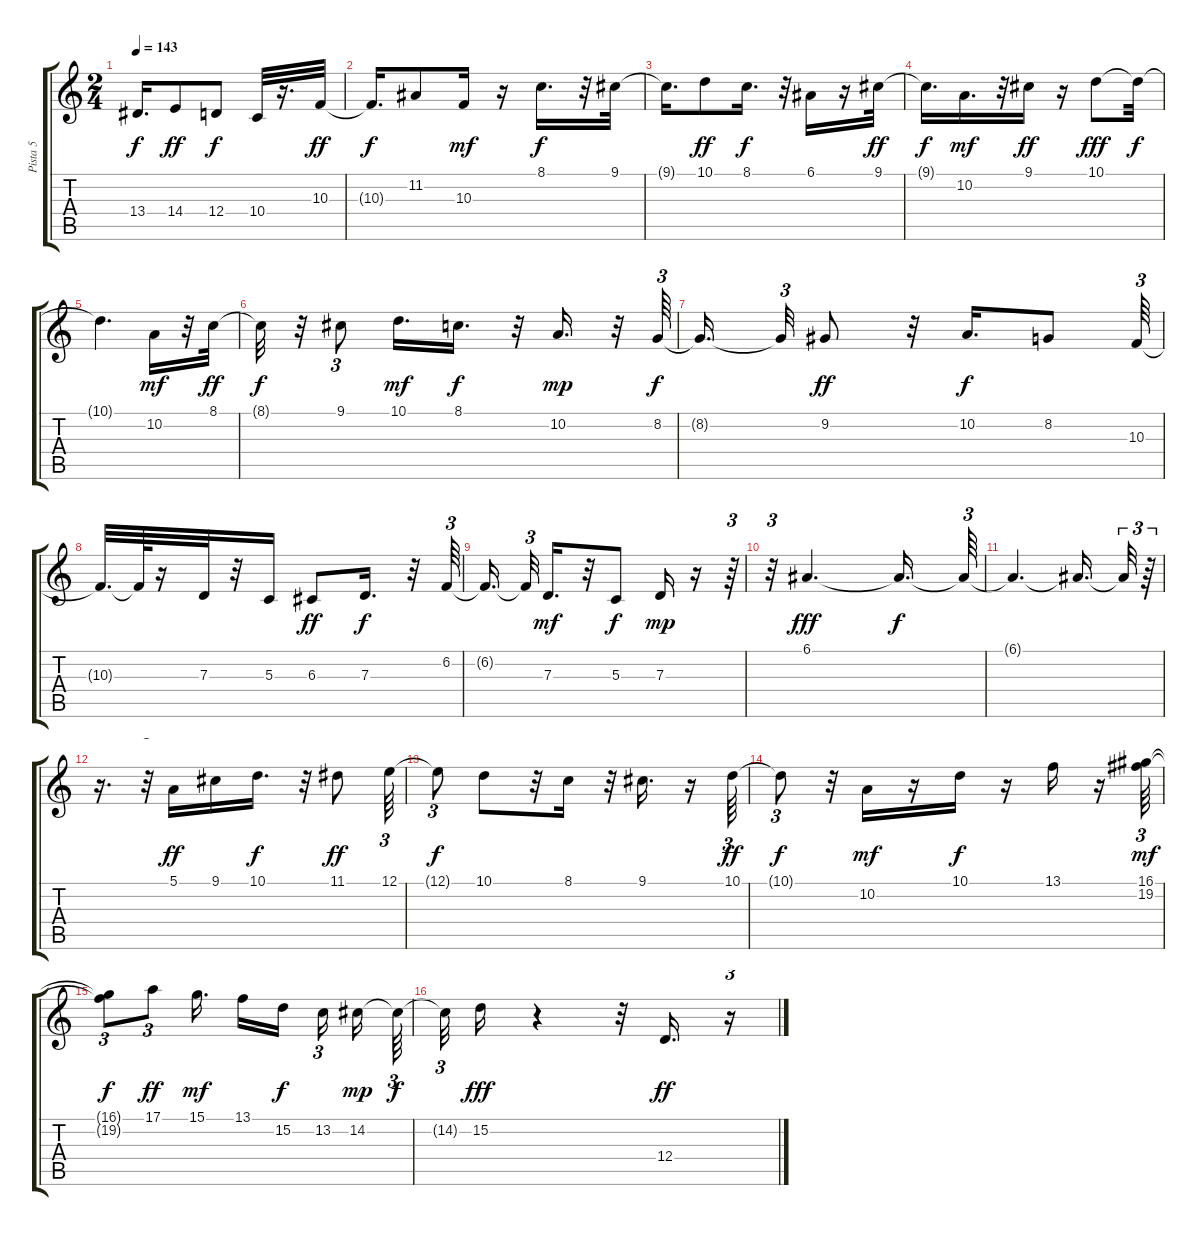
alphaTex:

\track ("Pista 5" "Pista 5") {instrument harmonica}
\staff {score tabs}
\tuning (E4 B3 G3 D3 A2 E2) {hide}
\ts (2 4)
\tempo 143
\clef g2
\ks c
13.4{t}.16{d dy f} 14.4.8{dy ff} 12.4.8{dy f} 10.4.32 r.16{d} 10.3.32{dy ff} |
10.3{t}.16{d dy f} 11.2.8 10.3.16{dy mf} r.16 8.1.16{d dy f} r.32 9.1.32 |
9.1{t}.16{d} 10.1.8{dy ff} 8.1.16{d dy f} r.32 6.1.16 r.16 9.1.32{dy ff} |
9.1{t}.16{d dy f} 10.2.16{d dy mf} r.32 9.1.16{dy ff} r.16 10.1.8{dy fff} 10.1{t}.32{dy f} |
10.1{t}.4{d} 10.2.16{dy mf} r.32 8.1.32{dy ff} |
8.1{t}.32{dy f} r.32 9.1.8{tu (3 2)} 10.1.16{d dy mf} 8.1.16{d dy f} r.32 10.2.16{d dy mp} r.32 8.2.64{tu (3 2) dy f} |
8.2{t}.16{d beam splitsecondary} 8.2{t}.32{tu (3 2)} 9.2.8{dy ff} r.32 10.2.16{d dy f} 8.2.8 10.3.64{tu (3 2)} |
10.3{t}.32{d} 10.3{t}.64 r.16 7.3.32 r.32 5.3.16 6.3.8{dy ff} 7.3.16{d dy f} r.32 6.2.64{tu (3 2)} |
6.2{t}.16{d beam splitsecondary} 6.2{t}.32{tu (3 2)} 7.3.16{d dy mf} r.32 5.3.8{dy f} 7.3.16{dy mp} r.16 r.64{tu (3 2)} |
r.32{tu (3 2)} 6.1.4{d dy fff} 6.1{t}.16{d dy f} 6.1{t}.64{tu (3 2)} |
6.1{t}.4{d} 6.1{t}.16{d} 6.1{t}.32{tu (3 2)} r.64{tu (3 2)} |
r.16{d} r.32{tu (3 2)} 5.1.16{dy ff} 9.1.16 10.1.16{d dy f} r.32 11.1.8{dy ff} 12.1.64{tu (3 2)} |
12.1{t}.8{tu (3 2) dy f} 10.1.8 r.32 8.1.16 r.32 9.1.16{d} r.16 10.1.64{tu (3 2) dy ff} |
10.1{t}.8{tu (3 2) dy f} r.32 10.2.16{dy mf} r.16 10.1.16{dy f} r.16 13.1.16 r.16 (16.1 19.2).64{tu (3 2) dy mf} |
(16.1{t} 19.2{t}).8{tu (3 2) dy f} 17.1.8{tu (3 2) dy ff} 15.1.16{d dy mf} 13.1.16 15.2.16{dy f beam splitsecondary} 13.2.16{tu (3 2) beam splitsecondary} 14.2.16{dy mp} 14.2{t}.64{tu (3 2) dy f} |
14.2{t}.32{tu (3 2)} 15.2.16{dy fff} r.4 r.32 12.4.16{d dy ff} r.16{tu (3 2)}
